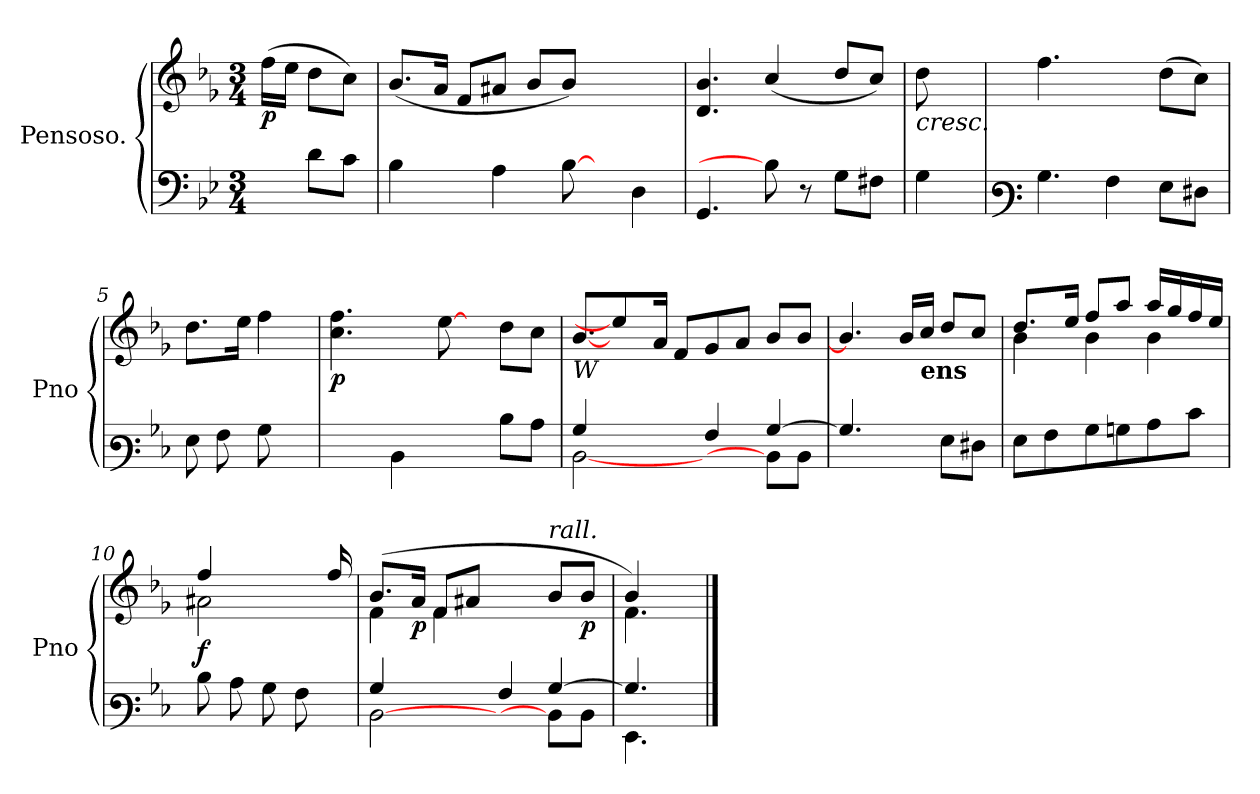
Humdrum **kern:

**kern	**kern	**dynam
*part1	*part1	*part1
*staff2	*staff1	*staff1/2
*I"Pensoso.	*	*
*I'Pno	*	*
*clefF4	*clefG3	*
*k[b-e-]	*k[b-e-]	*
*M3/4	*M3/4	*
=	=	=
!	!	!LO:DY:b
8ryy	(>16dd\LL	p
.	16cc\JJ	.
8d\L	8b-\L	.
8c\J	8a\J)	.
=1	=1	=1
4B-\	(<8.g/L	.
.	16f/Jk	.
8ryy	8d/L	.
4A\	8f#X/J	.
.	8g/L	.
[8B-\	8g/J)	.
8ryy	4.ryy	.
4D\	.	.
=2	=2	=2
4.GG/	4.B-/ 4.g/	.
8B-\]	(<4a/	.
8r	.	.
8G\L	8b-/L	.
8F#X\J	8a/J)	.
=3	=3	=3
!	!	!LO:HP:b
4G\	8b-\L	<
.	8ryy	.
!!LO:LB:g=z
=4	=4	=4
*clefF3	*	*
4.B-\	4.dd\	.
4A\	4ryy	.
8G\L	(>8b-\L	.
8F#X\J	8a\J)	.
=5	=5	=5
8G\L	8.b-\L	.
8A\	.	.
.	16cc\Jk	.
8B-\	4dd\	.
8ryy	.	.
=6	=6	=6
*^	*	*
!	!	!	!LO:DY:b
4.ryy	2..ryy	4.a\ 4.dd\	p
4D\	.	4ryy	.
2ryy	.	[8cc\	.
.	.	8ryy	.
.	8d\L	8b-\L	.
.	8c\J	8a\J	[
=7	=7	=7	=7
!	!	!LO:TX:b:i:t=W	!
4B-/	[<2D\	[<8.g/L	.
.	.	8cc\]	.
4ryy	.	.	.
.	.	16f/Jk	.
.	.	8d/L	.
4A/	4ryy	8e-/	.
.	.	8f/J	.
[>4B-/	8D\L]	8g/L	.
.	8D\J	8g/J	.
*v	*v	*	*
!!LO:LB:g=z
=8	=8	=8
4.B-/]	4.g/]	.
8ryy	16g/LL	.
!	!LO:TX:b:B:t=ens	!
.	16a/JJ	.
8G\L	8b-/L	.
8F#X\J	8a/J	.
=9	=9	=9
*	*^	*
8G\L	8.b-/L	4g\	.
8A\	.	.	.
.	16cc/Jk	.	.
8B-\	8dd/L	4g\	.
8Bn\	8ff/J	.	.
8c\	16ff/LL	4g\	.
.	16ee-/	.	.
8e-\J	16dd/	.	.
.	16cc/JJ	.	.
=10	=10	=10	=10
!	!	!	!LO:DY:b
8d\L	4dd/	2f#X\	f
8c\	.	.	.
8B-\	4ryy	.	.
8A\	.	.	.
16ryy	16ryy	16dd/LL	.
=11	=11	=11	=11
*^	*	*	*
*	*^	*	*	*
2ryy	4B-/	[<2D\	(>8.g/L	4d\	.
!	!	!	!	!	!LO:DY:b
.	.	.	16f/Jk	.	p
.	2.ryy	.	8d/L	4d\	.
.	.	.	8f#X/J	.	.
4A/	.	4ryy	2ryy	4ryy	.
!	!	!	!	!LO:TX:a:i:t=rall.	!
[>4B-/	.	8D\L]	.	8g/L	.
!	!	!	!	!	!LO:DY:b
.	.	8D\J	.	8g/J	p
*	*v	*v	*	*	*
=12	=12	=12	=12	=12
4.B-/]	4.GG\	4.d\	4g/)	.
.	.	.	8ryy	.
*v	*v	*	*	*
*	*v	*v	*
==	==	==
*-	*-	*-
